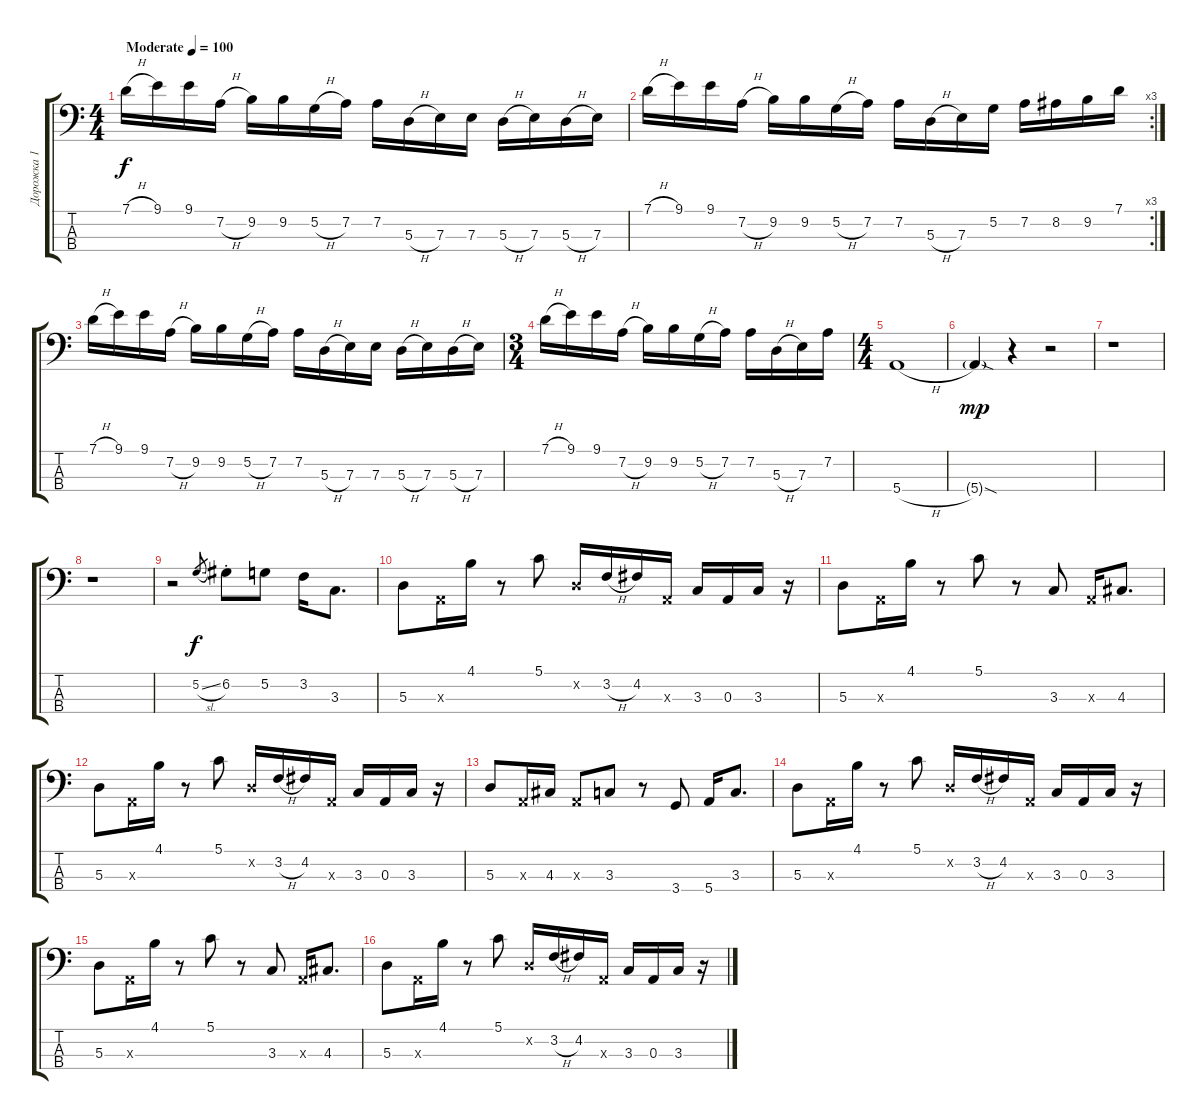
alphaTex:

\track ("Дорожка 1" "Дорожка 1") {instrument electricbassfinger}
\staff {score tabs}
\tuning (G2 D2 A1 E1) {hide}
\ts (4 4)
\tempo (100 "Moderate")
\clef f4
\ks c
7.1{h}.16{dy f instrument electricbassfinger} 9.1.16 9.1.16 7.2{h}.16 9.2.16 9.2.16 5.2{h}.16 7.2.16 7.2.16 5.3{h}.16 7.3.16 7.3.16 5.3{h}.16 7.3.16 5.3{h}.16 7.3.16 |
\rc 3
7.1{h}.16 9.1.16 9.1.16 7.2{h}.16 9.2.16 9.2.16 5.2{h}.16 7.2.16 7.2.16 5.3{h}.16 7.3.16 5.2.16 7.2.16 8.2.16 9.2.16 7.1.16 |
7.1{h}.16 9.1.16 9.1.16 7.2{h}.16 9.2.16 9.2.16 5.2{h}.16 7.2.16 7.2.16 5.3{h}.16 7.3.16 7.3.16 5.3{h}.16 7.3.16 5.3{h}.16 7.3.16 |
\ts (3 4)
7.1{h}.16 9.1.16 9.1.16 7.2{h}.16 9.2.16 9.2.16 5.2{h}.16 7.2.16 7.2.16 5.3{h}.16 7.3.16 7.2.16 |
\ts (4 4)
5.4{h}.1 |
5.4{sod g}.4{dy mp} r.4 r.2 |
r.1 |
r.1 |
r.2 5.2{sl}.8{gr dy f} 6.2{st}.8 5.2.8 3.2.16 3.3.8{d} |
5.3.8 0.3{x}.16 4.1.16 r.8 5.1.8 0.2{x}.16 3.2{h}.16 4.2.16 0.3{x}.16 3.3.16 0.3.16 3.3.16 r.16 |
5.3.8 0.3{x}.16 4.1.16 r.8 5.1.8 r.8 3.3.8 0.3{x}.16 4.3.8{d} |
5.3.8 0.3{x}.16 4.1.16 r.8 5.1.8 0.2{x}.16 3.2{h}.16 4.2.16 0.3{x}.16 3.3.16 0.3.16 3.3.16 r.16 |
5.3.8 0.3{x}.16 4.3.16 0.3{x}.8 3.3.8 r.8 3.4.8 5.4.16 3.3.8{d} |
5.3.8 0.3{x}.16 4.1.16 r.8 5.1.8 0.2{x}.16 3.2{h}.16 4.2.16 0.3{x}.16 3.3.16 0.3.16 3.3.16 r.16 |
5.3.8 0.3{x}.16 4.1.16 r.8 5.1.8 r.8 3.3.8 0.3{x}.16 4.3.8{d} |
5.3.8 0.3{x}.16 4.1.16 r.8 5.1.8 0.2{x}.16 3.2{h}.16 4.2.16 0.3{x}.16 3.3.16 0.3.16 3.3.16 r.16
